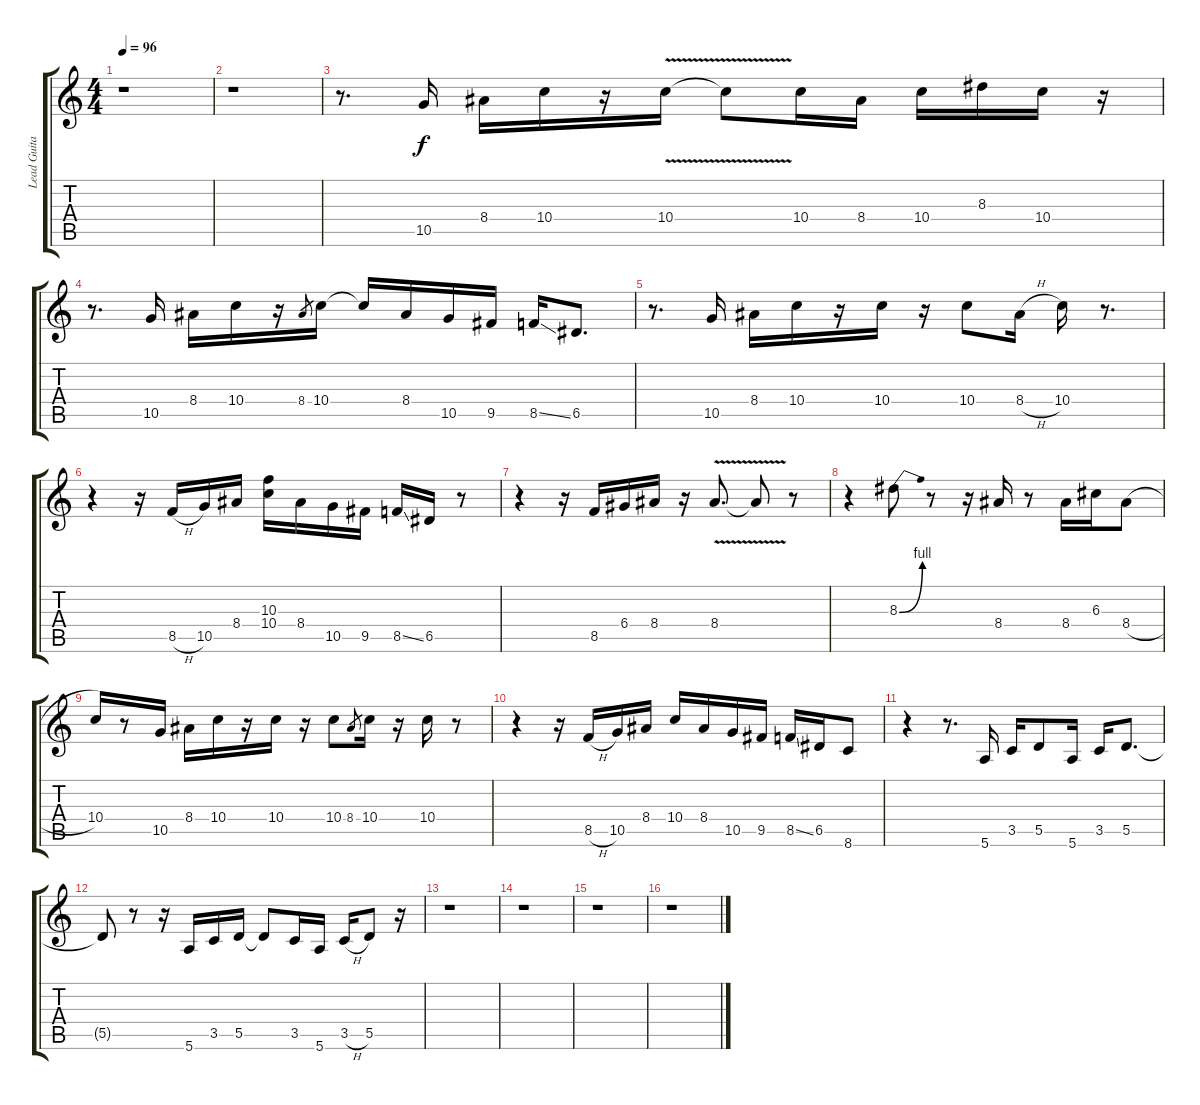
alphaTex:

\track ("Lead Guitar" "Lead Guita") {instrument overdrivenguitar}
\staff {score tabs}
\tuning (E4 B3 G3 D3 A2 E2) {hide}
\ts (4 4)
\tempo 96
\clef g2
\ks c
r.1{dy f} |
r.1 |
r.8{d} 10.5.16 8.4.16 10.4.16 r.16 10.4{v}.16 10.4{t}.8 10.4.16 8.4.16 10.4.16 8.3.16 10.4.16 r.16 |
r.8{d} 10.5.16 8.4.16 10.4.16 r.16 8.4.8{gr} 10.4.16 10.4{t}.16 8.4.16 10.5.16 9.5.16 8.5{ss}.16 6.5.8{d} |
r.8{d} 10.5.16 8.4.16 10.4.16 r.16 10.4.16 r.16 10.4.8 8.4{h}.16 10.4.16 r.8{d} |
r.4 r.16 8.5{h}.16 10.5.16 8.4.16 (10.3 10.4).16 8.4.16 10.5.16 9.5.16 8.5{ss}.16 6.5.16 r.8 |
r.4 r.16 8.5.16 6.4.16 8.4.16 r.16 8.4{v}.8{d} 8.4{v t}.8 r.8 |
r.4 8.3{be (bend 0 0 60 4)}.8 r.8 r.16 8.4.16 r.8 8.4.16 6.3.16 8.4{h}.8 |
10.4.16 r.8 10.5.16 8.4.16 10.4.16 r.16 10.4.16 r.16 10.4.8 8.4.8{gr} 10.4.16 r.16 10.4.16 r.8 |
r.4 r.16 8.5{h}.16 10.5.16 8.4.16 10.4.16 8.4.16 10.5.16 9.5.16 8.5{ss}.16 6.5.16 8.6.8 |
r.4 r.8{d} 5.6.16 3.5.16 5.5.8 5.6.16 3.5.16 5.5.8{d} |
5.5{t}.8 r.8 r.16 5.6.16 3.5.16 5.5.16 5.5{t}.8 3.5.16 5.6.16 3.5{h}.16 5.5.8 r.16 |
r.1 |
r.1 |
r.1 |
r.1
